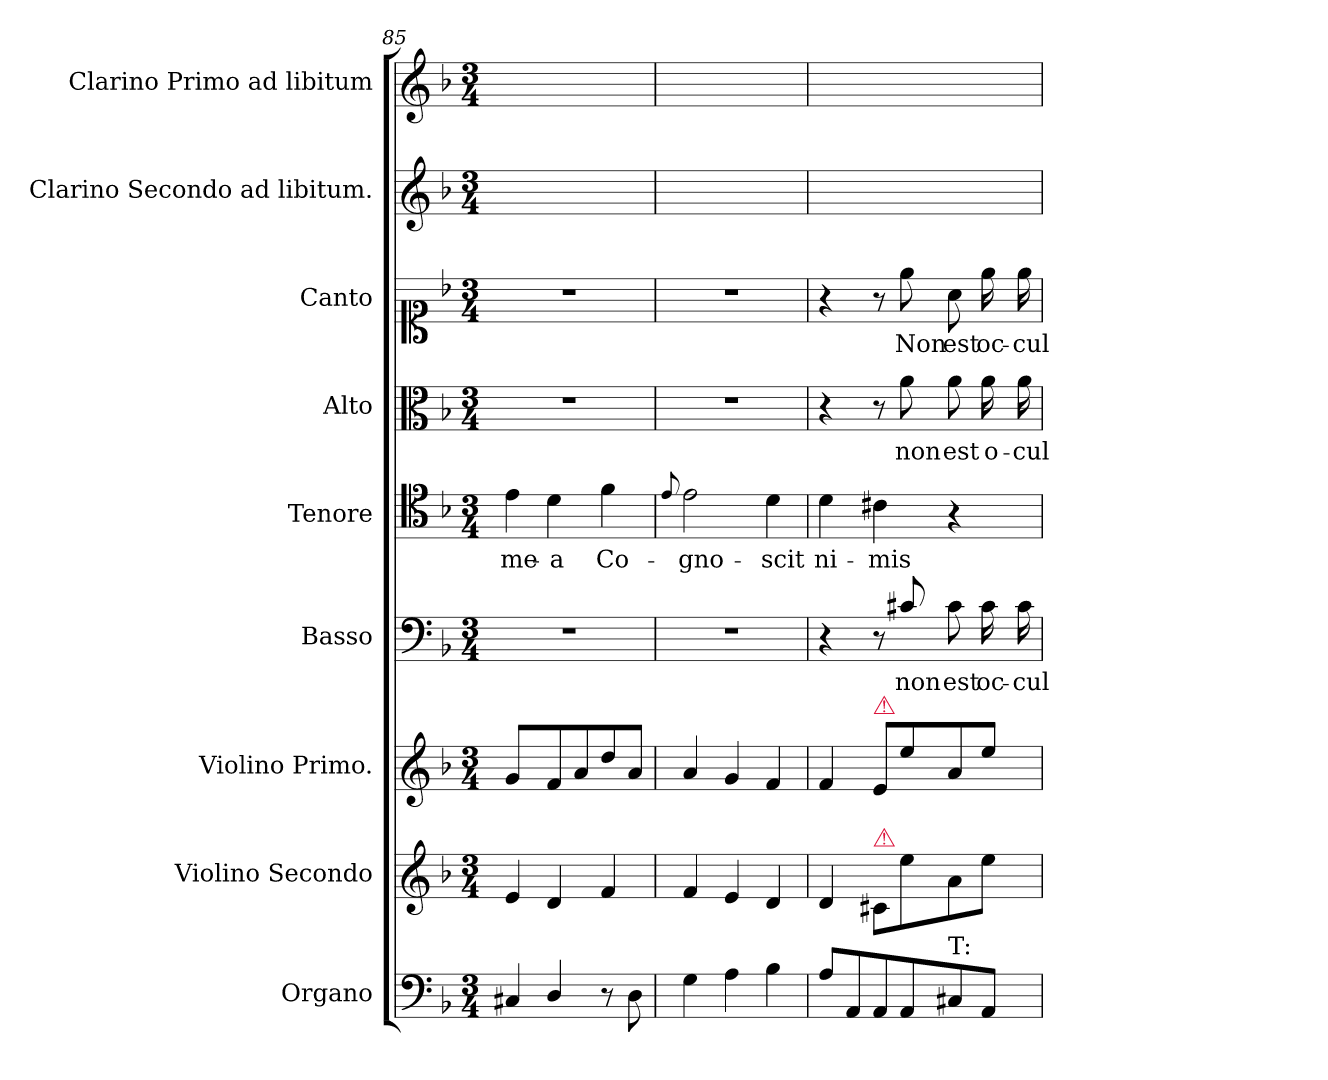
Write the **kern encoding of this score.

**kern	**kern	**dynam	**kern	**dynam	**kern	**text	**kern	**text	**kern	**text	**kern	**text	**kern	**kern
*part9	*part8	*part8	*part7	*part7	*part6	*part6	*part5	*part5	*part4	*part4	*part3	*part3	*part2	*part1
*staff9	*staff8	*staff8	*staff7	*staff7	*staff6	*staff6	*staff5	*staff5	*staff4	*staff4	*staff3	*staff3	*staff2	*staff1
*I"Organo	*I"Violino Secondo	*	*I"Violino Primo.	*	*I"Basso	*	*I"Tenore	*	*I"Alto	*	*I"Canto	*	*I"Clarino Secondo ad libitum.	*I"Clarino Primo ad libitum
*I'org	*	*	*I'vl I	*	*I'B	*	*I'T	*	*I'A	*	*I'C	*	*I'clno II	*I'clno I
*clefF4	*clefG2	*	*clefG2	*	*clefF4	*	*clefC4	*	*clefC3	*	*clefC1	*	*clefG2	*clefG2
*k[b-]	*k[b-]	*	*k[b-]	*	*k[b-]	*	*k[b-]	*	*k[b-]	*	*k[b-]	*	*k[b-]	*k[b-]
*F:	*F:	*	*F:	*	*F:	*	*F:	*	*F:	*	*F:	*	*F:	*F:
*M3/4	*M3/4	*	*M3/4	*	*M3/4	*	*M3/4	*	*M3/4	*	*M3/4	*	*M3/4	*M3/4
=85	=85	=85	=85	=85	=85	=85	=85	=85	=85	=85	=85	=85	=85	=85
4C#X/	4e/	.	4g/	.	2.r	.	4e\	me-	2.r	.	2.r	.	2.ryy	2.ryy
!	!	!	!LO:N:vis=4	!	!	!	!	!	!	!	!	!	!	!
4D/	4d/	.	8f/	.	.	.	4d\	-a	.	.	.	.	.	.
.	.	.	8a/	.	.	.	.	.	.	.	.	.	.	.
8r	4f/	.	8dd/	.	.	.	4f\	Co-	.	.	.	.	.	.
8D\	.	.	8a/J	.	.	.	.	.	.	.	.	.	.	.
=86	=86	=86	=86	=86	=86	=86	=86	=86	=86	=86	=86	=86	=86	=86
.	.	.	.	.	.	.	8qqe/	.	.	.	.	.	.	.
4G\	4f/	.	4a/	.	2.r	.	2e\	-gno-	2.r	.	2.r	.	2.ryy	2.ryy
4A\	4e/	.	4g/	.	.	.	.	.	.	.	.	.	.	.
4B-\	4d/	.	4f/	.	.	.	4d\	-scit	.	.	.	.	.	.
=87	=87	=87	=87	=87	=87	=87	=87	=87	=87	=87	=87	=87	=87	=87
8A\L	4d/	.	4f/	.	4r	.	4d\	ni-	4r	.	4r	.	2.ryy	2.ryy
8AA/	.	.	.	.	.	.	.	.	.	.	.	.	.	.
!	!	!	!LO:TX:a:color=crimson:t=⚠	!	!	!	!	!	!	!	!	!	!	!
!	!LO:TX:a:color=crimson:t=⚠	!	!	!	!	!	!	!	!	!	!	!	!	!
8AA/	8c#X/L	f&colon;	8e/L	f&colon;	8r	.	4c#X\	-mis	8r	.	8r	.	.	.
8AA/	8ee\	.	8ee/	.	8c#X/	non	.	.	8a\	non	8ee\	Non	.	.
!LO:TX:a:t=T&colon;	!	!	!	!	!	!	!	!	!	!	!	!	!	!
8C#X/	8a\	.	8a/	.	8c#\	est	4r	.	8a\	est	8a\	est	.	.
8AA/J	8ee\J	.	8ee/J	.	16c#\	oc-	.	.	16a\	o-	16ee\	oc-	.	.
.	.	.	.	.	16c#\	-cul-	.	.	16a\	-cul-	16ee\	-cul-	.	.
=	=	=	=	=	=	=	=	=	=	=	=	=	=	=
*-	*-	*-	*-	*-	*-	*-	*-	*-	*-	*-	*-	*-	*-	*-
